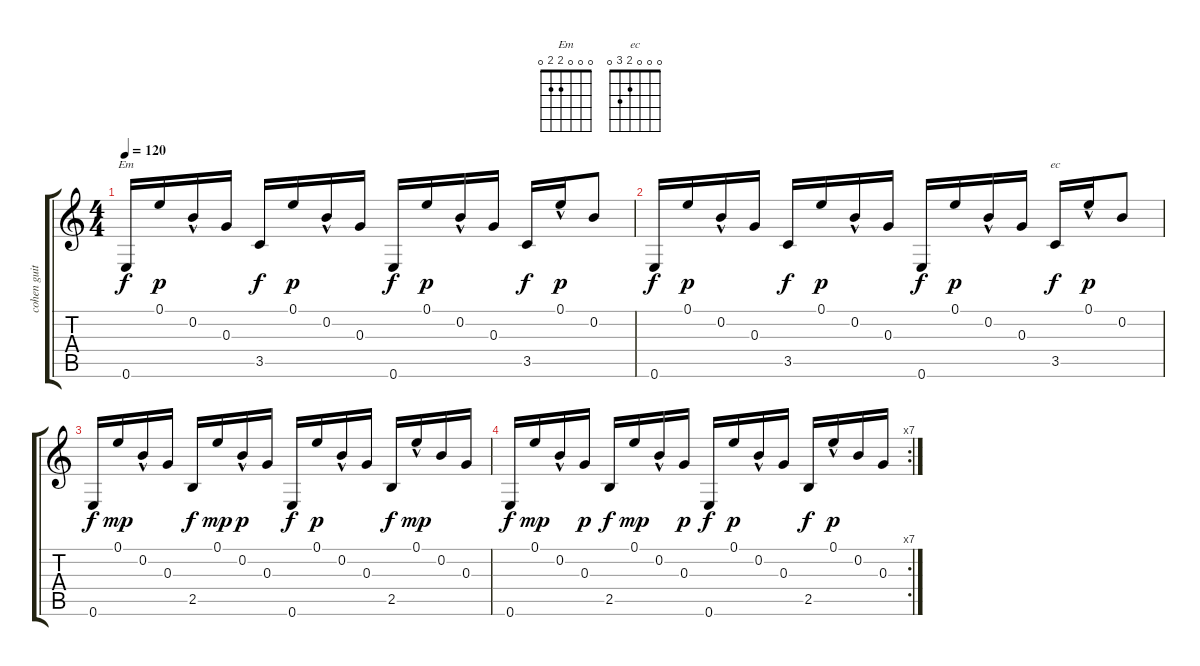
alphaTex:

\track ("cohen guitar" "cohen guit") {instrument acousticguitarnylon}
\staff {score tabs}
\tuning (E4 B3 G3 D3 A2 E2) {hide}
\chord ("Em" 0 0 0 2 2 0)
\chord ("ec" 0 0 0 2 3 0)
\ts (4 4)
\tempo 120
\clef g2
\ks c
0.6.16{ch "Em" dy f} 0.1.16{dy p} 0.2{hac}.16 0.3.16 3.5.16{dy f} 0.1.16{dy p} 0.2{hac}.16 0.3.16 0.6.16{dy f} 0.1.16{dy p} 0.2{hac}.16 0.3.16 3.5.16{dy f} 0.1{hac}.16{dy p} 0.2.8 |
0.6.16{dy f} 0.1.16{dy p} 0.2{hac}.16 0.3.16 3.5.16{dy f} 0.1.16{dy p} 0.2{hac}.16 0.3.16 0.6.16{dy f} 0.1.16{dy p} 0.2{hac}.16 0.3.16 3.5.16{ch "ec" dy f} 0.1{hac}.16{dy p} 0.2.8 |
0.6.16{dy f} 0.1.16{dy mp} 0.2{hac}.16 0.3.16 2.5.16{dy f} 0.1.16{dy mp} 0.2{hac}.16{dy p} 0.3.16 0.6.16{dy f} 0.1.16{dy p} 0.2{hac}.16 0.3.16 2.5.16{dy f} 0.1{hac}.16{dy mp} 0.2.16 0.3.16 |
\rc 7
0.6.16{dy f} 0.1.16{dy mp} 0.2{hac}.16 0.3.16{dy p} 2.5.16{dy f} 0.1.16{dy mp} 0.2{hac}.16 0.3.16{dy p} 0.6.16{dy f} 0.1.16{dy p} 0.2{hac}.16 0.3.16 2.5.16{dy f} 0.1{hac}.16{dy p} 0.2.16 0.3.16
